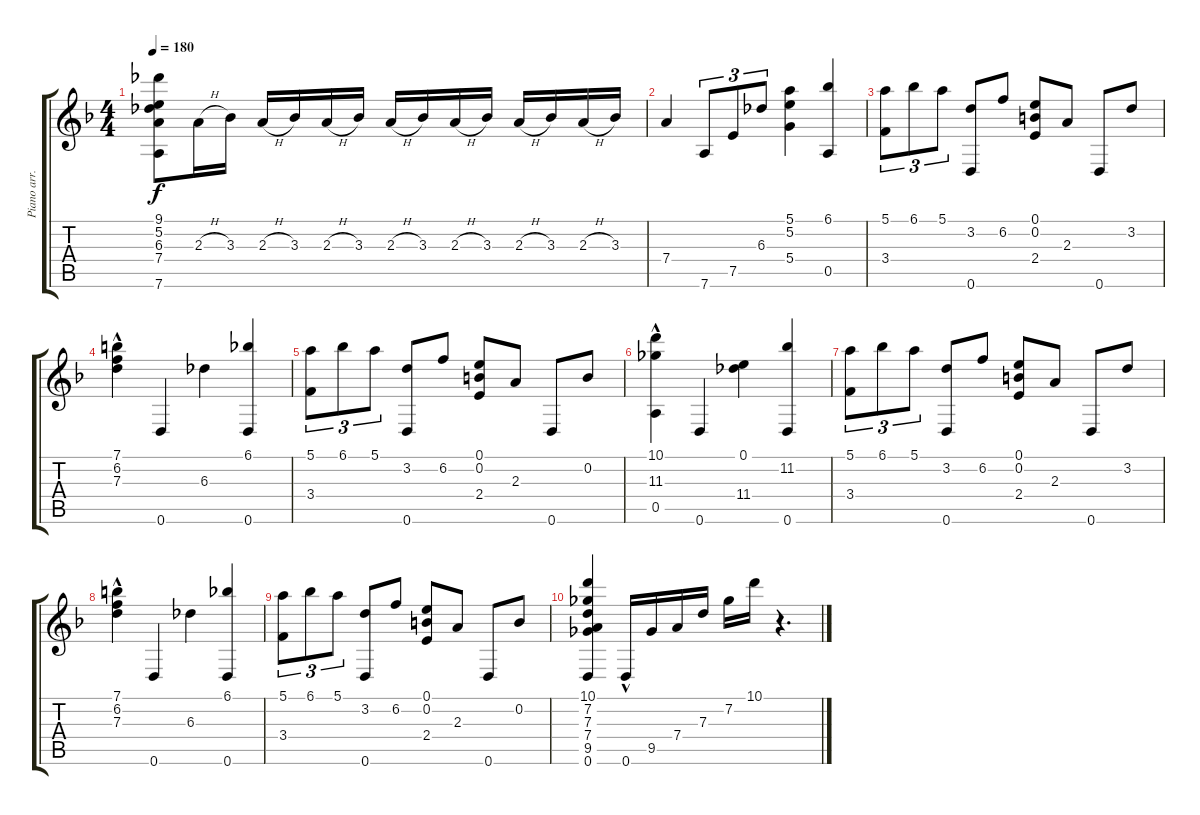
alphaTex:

\track ("Piano arr. on Guitar" "Piano arr.") {instrument acousticguitarnylon}
\staff {score tabs}
\tuning (E4 B3 G3 D3 A2 D2) {hide}
\ts (4 4)
\tempo 180
\clef g2
\ks dminor
(9.1 5.2 6.3 7.4 7.6).8{dy f} 2.3{h}.16 3.3.16 2.3{h}.16 3.3.16 2.3{h}.16 3.3.16 2.3{h}.16 3.3.16 2.3{h}.16 3.3.16 2.3{h}.16 3.3.16 2.3{h}.16 3.3.16 |
7.4.4 7.6.8{tu (3 2)} 7.5.8{tu (3 2)} 6.3.8{tu (3 2)} (5.1 5.2 5.4).4 (6.1 0.5).4 |
(5.1 3.4).8{tu (3 2)} 6.1.8{tu (3 2)} 5.1.8{tu (3 2)} (3.2 0.6).8 6.2.8 (0.1 0.2 2.4).8 2.3.8 0.6.8 3.2.8 |
(7.1{hac} 6.2{hac} 7.3{hac}).4 0.6.4 6.3.4 (6.1 0.6).4 |
(5.1 3.4).8{tu (3 2)} 6.1.8{tu (3 2)} 5.1.8{tu (3 2)} (3.2 0.6).8 6.2.8 (0.1 0.2 2.4).8 2.3.8 0.6.8 0.2.8 |
(10.1{hac} 11.3{hac} 0.5).4 0.6.4 (0.1 11.4).4 (11.2 0.6).4 |
(5.1 3.4).8{tu (3 2)} 6.1.8{tu (3 2)} 5.1.8{tu (3 2)} (3.2 0.6).8 6.2.8 (0.1 0.2 2.4).8 2.3.8 0.6.8 3.2.8 |
(7.1{hac} 6.2{hac} 7.3{hac}).4 0.6.4 6.3.4 (6.1 0.6).4 |
(5.1 3.4).8{tu (3 2)} 6.1.8{tu (3 2)} 5.1.8{tu (3 2)} (3.2 0.6).8 6.2.8 (0.1 0.2 2.4).8 2.3.8 0.6.8 0.2.8 |
(10.1 7.2 7.3 7.4 9.5 0.6).4 0.6{hac}.16 9.5.16 7.4.16 7.3.16 7.2.16 10.1.16 r.4{d}
